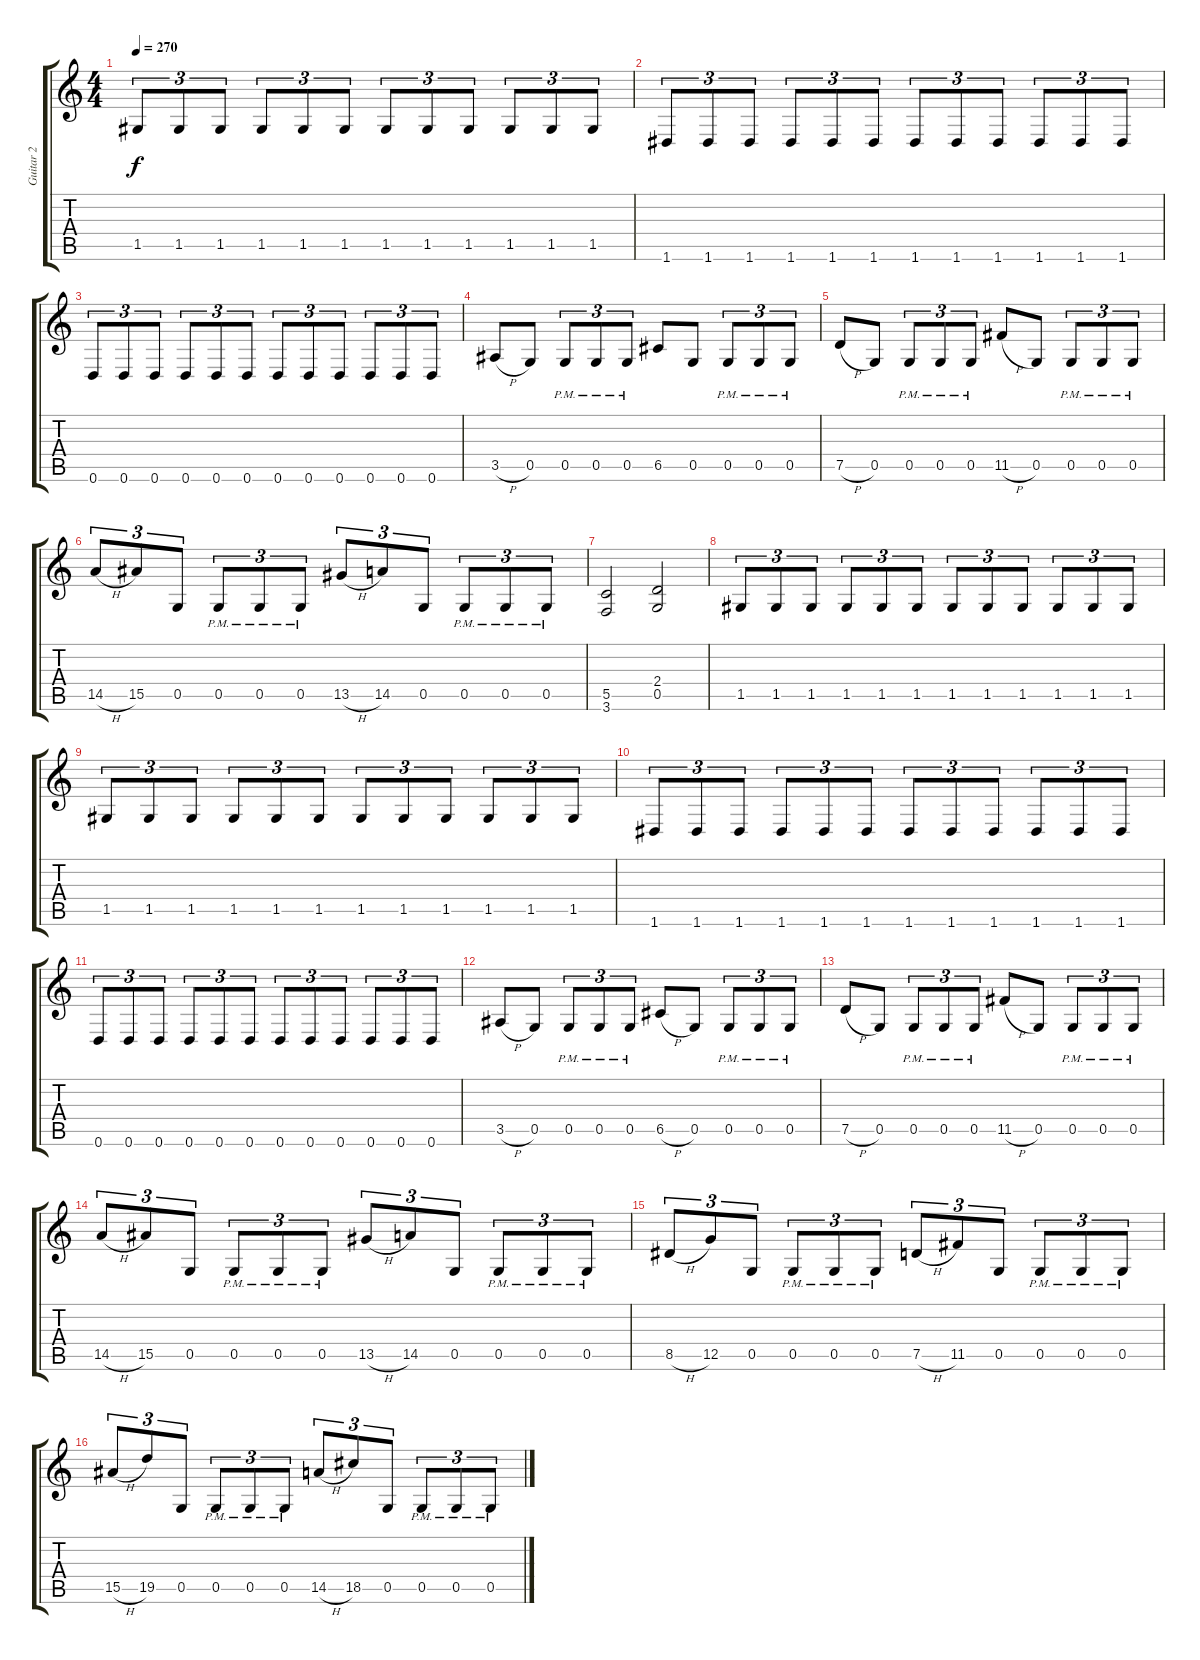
\track ("Guitar 2" "Guitar 2") {instrument overdrivenguitar}
\staff {score tabs}
\tuning (D4 A3 F3 C3 G2 D2) {hide}
\ts (4 4)
\tempo 270
\clef g2
\ks c
1.5.8{tu (3 2) dy f} 1.5.8{tu (3 2)} 1.5.8{tu (3 2)} 1.5.8{tu (3 2)} 1.5.8{tu (3 2)} 1.5.8{tu (3 2)} 1.5.8{tu (3 2)} 1.5.8{tu (3 2)} 1.5.8{tu (3 2)} 1.5.8{tu (3 2)} 1.5.8{tu (3 2)} 1.5.8{tu (3 2)} |
1.6.8{tu (3 2)} 1.6.8{tu (3 2)} 1.6.8{tu (3 2)} 1.6.8{tu (3 2)} 1.6.8{tu (3 2)} 1.6.8{tu (3 2)} 1.6.8{tu (3 2)} 1.6.8{tu (3 2)} 1.6.8{tu (3 2)} 1.6.8{tu (3 2)} 1.6.8{tu (3 2)} 1.6.8{tu (3 2)} |
0.6.8{tu (3 2)} 0.6.8{tu (3 2)} 0.6.8{tu (3 2)} 0.6.8{tu (3 2)} 0.6.8{tu (3 2)} 0.6.8{tu (3 2)} 0.6.8{tu (3 2)} 0.6.8{tu (3 2)} 0.6.8{tu (3 2)} 0.6.8{tu (3 2)} 0.6.8{tu (3 2)} 0.6.8{tu (3 2)} |
3.5{h}.8 0.5.8 0.5{pm}.8{tu (3 2)} 0.5{pm}.8{tu (3 2)} 0.5{pm}.8{tu (3 2)} 6.5.8 0.5.8 0.5{pm}.8{tu (3 2)} 0.5{pm}.8{tu (3 2)} 0.5{pm}.8{tu (3 2)} |
7.5{h}.8 0.5.8 0.5{pm}.8{tu (3 2)} 0.5{pm}.8{tu (3 2)} 0.5{pm}.8{tu (3 2)} 11.5{h}.8 0.5.8 0.5{pm}.8{tu (3 2)} 0.5{pm}.8{tu (3 2)} 0.5{pm}.8{tu (3 2)} |
14.5{h}.8{tu (3 2)} 15.5.8{tu (3 2)} 0.5.8{tu (3 2)} 0.5{pm}.8{tu (3 2)} 0.5{pm}.8{tu (3 2)} 0.5{pm}.8{tu (3 2)} 13.5{h}.8{tu (3 2)} 14.5.8{tu (3 2)} 0.5.8{tu (3 2)} 0.5{pm}.8{tu (3 2)} 0.5{pm}.8{tu (3 2)} 0.5{pm}.8{tu (3 2)} |
(5.5 3.6).2 (2.4 0.5).2 |
1.5.8{tu (3 2)} 1.5.8{tu (3 2)} 1.5.8{tu (3 2)} 1.5.8{tu (3 2)} 1.5.8{tu (3 2)} 1.5.8{tu (3 2)} 1.5.8{tu (3 2)} 1.5.8{tu (3 2)} 1.5.8{tu (3 2)} 1.5.8{tu (3 2)} 1.5.8{tu (3 2)} 1.5.8{tu (3 2)} |
1.5.8{tu (3 2)} 1.5.8{tu (3 2)} 1.5.8{tu (3 2)} 1.5.8{tu (3 2)} 1.5.8{tu (3 2)} 1.5.8{tu (3 2)} 1.5.8{tu (3 2)} 1.5.8{tu (3 2)} 1.5.8{tu (3 2)} 1.5.8{tu (3 2)} 1.5.8{tu (3 2)} 1.5.8{tu (3 2)} |
1.6.8{tu (3 2)} 1.6.8{tu (3 2)} 1.6.8{tu (3 2)} 1.6.8{tu (3 2)} 1.6.8{tu (3 2)} 1.6.8{tu (3 2)} 1.6.8{tu (3 2)} 1.6.8{tu (3 2)} 1.6.8{tu (3 2)} 1.6.8{tu (3 2)} 1.6.8{tu (3 2)} 1.6.8{tu (3 2)} |
0.6.8{tu (3 2)} 0.6.8{tu (3 2)} 0.6.8{tu (3 2)} 0.6.8{tu (3 2)} 0.6.8{tu (3 2)} 0.6.8{tu (3 2)} 0.6.8{tu (3 2)} 0.6.8{tu (3 2)} 0.6.8{tu (3 2)} 0.6.8{tu (3 2)} 0.6.8{tu (3 2)} 0.6.8{tu (3 2)} |
3.5{h}.8 0.5.8 0.5{pm}.8{tu (3 2)} 0.5{pm}.8{tu (3 2)} 0.5{pm}.8{tu (3 2)} 6.5{h}.8 0.5.8 0.5{pm}.8{tu (3 2)} 0.5{pm}.8{tu (3 2)} 0.5{pm}.8{tu (3 2)} |
7.5{h}.8 0.5.8 0.5{pm}.8{tu (3 2)} 0.5{pm}.8{tu (3 2)} 0.5{pm}.8{tu (3 2)} 11.5{h}.8 0.5.8 0.5{pm}.8{tu (3 2)} 0.5{pm}.8{tu (3 2)} 0.5{pm}.8{tu (3 2)} |
14.5{h}.8{tu (3 2)} 15.5.8{tu (3 2)} 0.5.8{tu (3 2)} 0.5{pm}.8{tu (3 2)} 0.5{pm}.8{tu (3 2)} 0.5{pm}.8{tu (3 2)} 13.5{h}.8{tu (3 2)} 14.5.8{tu (3 2)} 0.5.8{tu (3 2)} 0.5{pm}.8{tu (3 2)} 0.5{pm}.8{tu (3 2)} 0.5{pm}.8{tu (3 2)} |
8.5{h}.8{tu (3 2)} 12.5.8{tu (3 2)} 0.5.8{tu (3 2)} 0.5{pm}.8{tu (3 2)} 0.5{pm}.8{tu (3 2)} 0.5{pm}.8{tu (3 2)} 7.5{h}.8{tu (3 2)} 11.5.8{tu (3 2)} 0.5.8{tu (3 2)} 0.5{pm}.8{tu (3 2)} 0.5{pm}.8{tu (3 2)} 0.5{pm}.8{tu (3 2)} |
15.5{h}.8{tu (3 2)} 19.5.8{tu (3 2)} 0.5.8{tu (3 2)} 0.5{pm}.8{tu (3 2)} 0.5{pm}.8{tu (3 2)} 0.5{pm}.8{tu (3 2)} 14.5{h}.8{tu (3 2)} 18.5.8{tu (3 2)} 0.5.8{tu (3 2)} 0.5{pm}.8{tu (3 2)} 0.5{pm}.8{tu (3 2)} 0.5{pm}.8{tu (3 2)}
